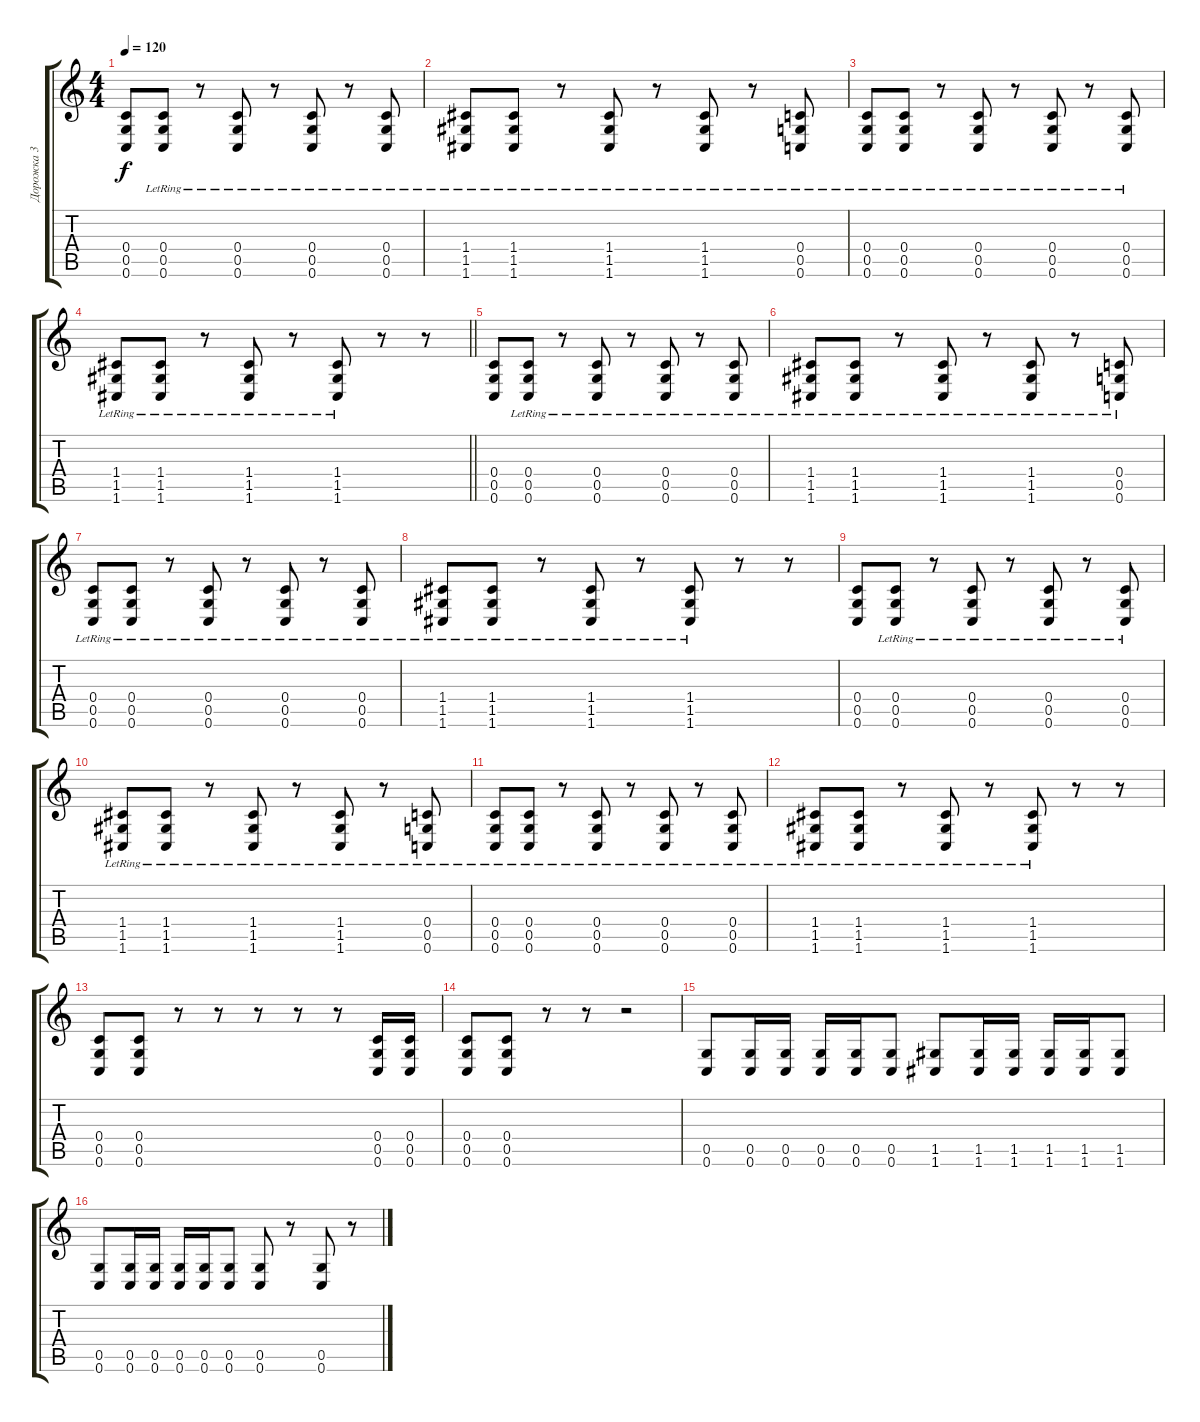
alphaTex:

\track ("Дорожка 3" "Дорожка 3") {instrument distortionguitar}
\staff {score tabs}
\tuning (D4 A3 F3 C3 G2 C2) {hide}
\ts (4 4)
\tempo 120
\clef g2
\ks c
(0.4 0.5 0.6).8{dy f} (0.4{lr} 0.5{lr} 0.6{lr}).8 r.8 (0.4{lr} 0.5{lr} 0.6{lr}).8 r.8 (0.4{lr} 0.5{lr} 0.6{lr}).8 r.8 (0.4{lr} 0.5{lr} 0.6{lr}).8 |
(1.4{lr} 1.5{lr} 1.6{lr}).8 (1.4{lr} 1.5{lr} 1.6{lr}).8 r.8 (1.4{lr} 1.5{lr} 1.6{lr}).8 r.8 (1.4{lr} 1.5{lr} 1.6{lr}).8 r.8 (0.4{lr} 0.5{lr} 0.6{lr}).8 |
(0.4{lr} 0.5{lr} 0.6{lr}).8 (0.4{lr} 0.5{lr} 0.6{lr}).8 r.8 (0.4{lr} 0.5{lr} 0.6{lr}).8 r.8 (0.4{lr} 0.5{lr} 0.6{lr}).8 r.8 (0.4{lr} 0.5{lr} 0.6{lr}).8 |
\barLineRight lightlight
(1.4{lr} 1.5{lr} 1.6{lr}).8 (1.4{lr} 1.5{lr} 1.6{lr}).8 r.8 (1.4{lr} 1.5{lr} 1.6{lr}).8 r.8 (1.4{lr} 1.5{lr} 1.6{lr}).8 r.8 r.8 |
(0.4 0.5 0.6).8 (0.4{lr} 0.5{lr} 0.6{lr}).8 r.8 (0.4{lr} 0.5{lr} 0.6{lr}).8 r.8 (0.4{lr} 0.5{lr} 0.6{lr}).8 r.8 (0.4{lr} 0.5{lr} 0.6{lr}).8 |
(1.4{lr} 1.5{lr} 1.6{lr}).8 (1.4{lr} 1.5{lr} 1.6{lr}).8 r.8 (1.4{lr} 1.5{lr} 1.6{lr}).8 r.8 (1.4{lr} 1.5{lr} 1.6{lr}).8 r.8 (0.4{lr} 0.5{lr} 0.6{lr}).8 |
(0.4{lr} 0.5{lr} 0.6{lr}).8 (0.4{lr} 0.5{lr} 0.6{lr}).8 r.8 (0.4{lr} 0.5{lr} 0.6{lr}).8 r.8 (0.4{lr} 0.5{lr} 0.6{lr}).8 r.8 (0.4{lr} 0.5{lr} 0.6{lr}).8 |
(1.4{lr} 1.5{lr} 1.6{lr}).8 (1.4{lr} 1.5{lr} 1.6{lr}).8 r.8 (1.4{lr} 1.5{lr} 1.6{lr}).8 r.8 (1.4{lr} 1.5{lr} 1.6{lr}).8 r.8 r.8 |
(0.4 0.5 0.6).8 (0.4{lr} 0.5{lr} 0.6{lr}).8 r.8 (0.4{lr} 0.5{lr} 0.6{lr}).8 r.8 (0.4{lr} 0.5{lr} 0.6{lr}).8 r.8 (0.4{lr} 0.5{lr} 0.6{lr}).8 |
(1.4{lr} 1.5{lr} 1.6{lr}).8 (1.4{lr} 1.5{lr} 1.6{lr}).8 r.8 (1.4{lr} 1.5{lr} 1.6{lr}).8 r.8 (1.4{lr} 1.5{lr} 1.6{lr}).8 r.8 (0.4{lr} 0.5{lr} 0.6{lr}).8 |
(0.4{lr} 0.5{lr} 0.6{lr}).8 (0.4{lr} 0.5{lr} 0.6{lr}).8 r.8 (0.4{lr} 0.5{lr} 0.6{lr}).8 r.8 (0.4{lr} 0.5{lr} 0.6{lr}).8 r.8 (0.4{lr} 0.5{lr} 0.6{lr}).8 |
(1.4{lr} 1.5{lr} 1.6{lr}).8 (1.4{lr} 1.5{lr} 1.6{lr}).8 r.8 (1.4{lr} 1.5{lr} 1.6{lr}).8 r.8 (1.4{lr} 1.5{lr} 1.6{lr}).8 r.8 r.8 |
(0.4 0.5 0.6).8 (0.4 0.5 0.6).8 r.8 r.8 r.8 r.8 r.8 (0.4 0.5 0.6).16 (0.4 0.5 0.6).16 |
(0.4 0.5 0.6).8 (0.4 0.5 0.6).8 r.8 r.8 r.2 |
(0.5 0.6).8 (0.5 0.6).16 (0.5 0.6).16 (0.5 0.6).16 (0.5 0.6).16 (0.5 0.6).8 (1.5 1.6).8 (1.5 1.6).16 (1.5 1.6).16 (1.5 1.6).16 (1.5 1.6).16 (1.5 1.6).8 |
(0.5 0.6).8 (0.5 0.6).16 (0.5 0.6).16 (0.5 0.6).16 (0.5 0.6).16 (0.5 0.6).8 (0.5 0.6).8 r.8 (0.5 0.6).8 r.8
